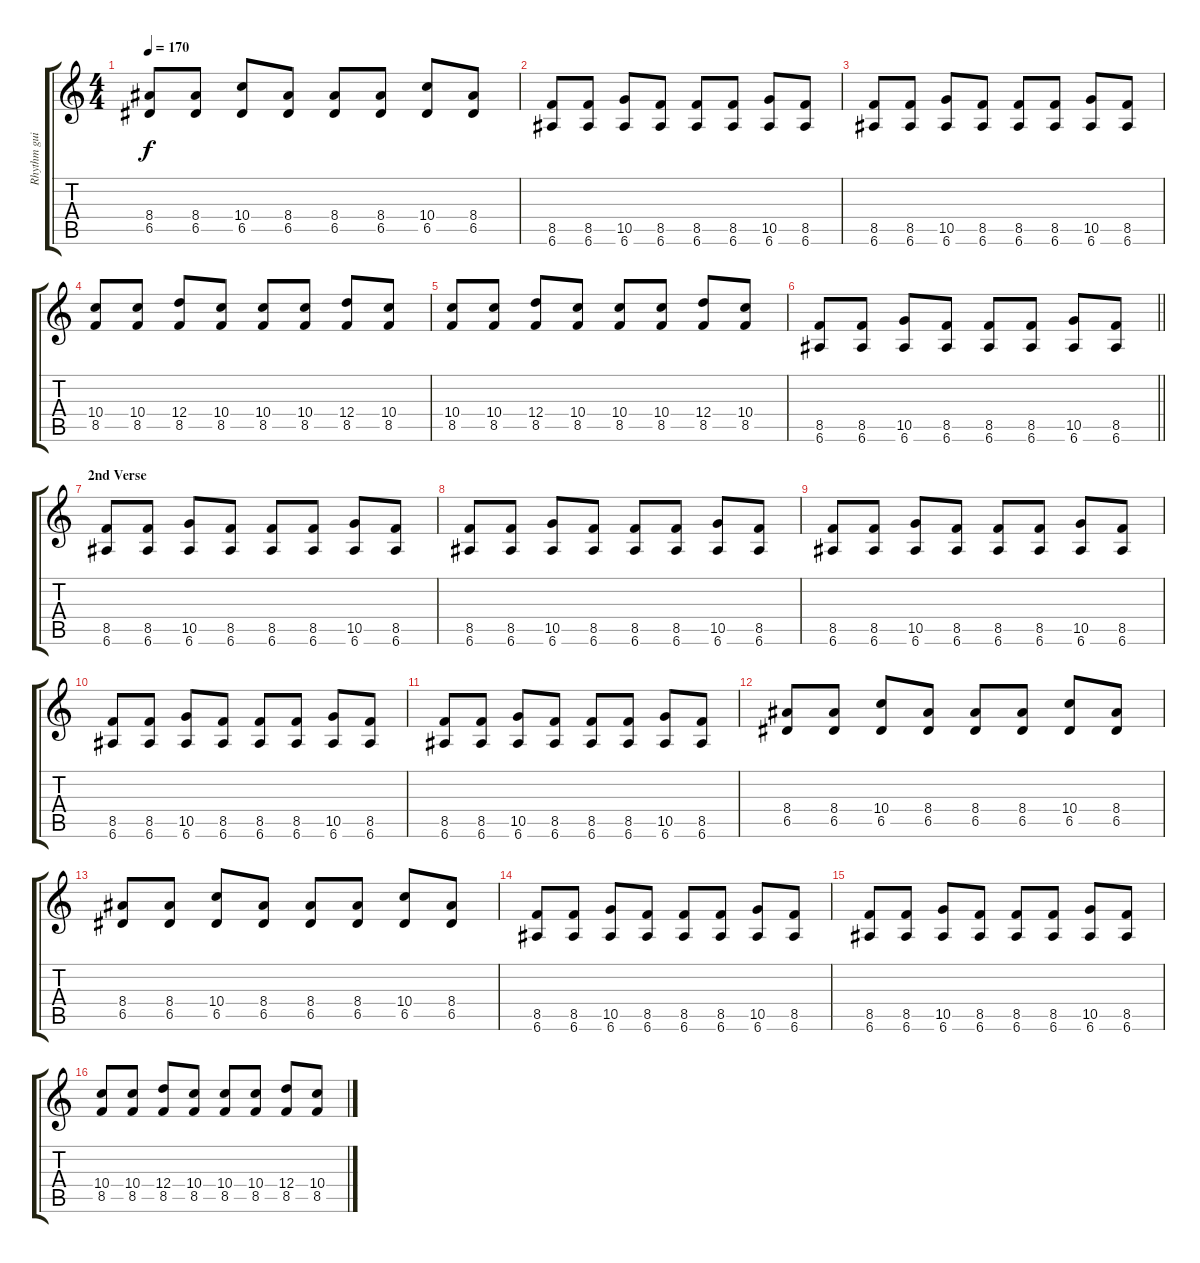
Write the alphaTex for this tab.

\track ("Rhythm guitar" "Rhythm gui") {instrument electricguitarmuted}
\staff {score tabs}
\tuning (E4 B3 G3 D3 A2 E2) {hide}
\ts (4 4)
\tempo 170
\clef g2
\ks c
(8.4 6.5).8{dy f} (8.4 6.5).8 (10.4 6.5).8 (8.4 6.5).8 (8.4 6.5).8 (8.4 6.5).8 (10.4 6.5).8 (8.4 6.5).8 |
(8.5 6.6).8 (8.5 6.6).8 (10.5 6.6).8 (8.5 6.6).8 (8.5 6.6).8 (8.5 6.6).8 (10.5 6.6).8 (8.5 6.6).8 |
(8.5 6.6).8 (8.5 6.6).8 (10.5 6.6).8 (8.5 6.6).8 (8.5 6.6).8 (8.5 6.6).8 (10.5 6.6).8 (8.5 6.6).8 |
(10.4 8.5).8 (10.4 8.5).8 (12.4 8.5).8 (10.4 8.5).8 (10.4 8.5).8 (10.4 8.5).8 (12.4 8.5).8 (10.4 8.5).8 |
(10.4 8.5).8 (10.4 8.5).8 (12.4 8.5).8 (10.4 8.5).8 (10.4 8.5).8 (10.4 8.5).8 (12.4 8.5).8 (10.4 8.5).8 |
\barLineRight lightlight
(8.5 6.6).8 (8.5 6.6).8 (10.5 6.6).8 (8.5 6.6).8 (8.5 6.6).8 (8.5 6.6).8 (10.5 6.6).8 (8.5 6.6).8 |
\section ("" "2nd Verse")
(8.5 6.6).8 (8.5 6.6).8 (10.5 6.6).8 (8.5 6.6).8 (8.5 6.6).8 (8.5 6.6).8 (10.5 6.6).8 (8.5 6.6).8 |
(8.5 6.6).8 (8.5 6.6).8 (10.5 6.6).8 (8.5 6.6).8 (8.5 6.6).8 (8.5 6.6).8 (10.5 6.6).8 (8.5 6.6).8 |
(8.5 6.6).8 (8.5 6.6).8 (10.5 6.6).8 (8.5 6.6).8 (8.5 6.6).8 (8.5 6.6).8 (10.5 6.6).8 (8.5 6.6).8 |
(8.5 6.6).8 (8.5 6.6).8 (10.5 6.6).8 (8.5 6.6).8 (8.5 6.6).8 (8.5 6.6).8 (10.5 6.6).8 (8.5 6.6).8 |
(8.5 6.6).8 (8.5 6.6).8 (10.5 6.6).8 (8.5 6.6).8 (8.5 6.6).8 (8.5 6.6).8 (10.5 6.6).8 (8.5 6.6).8 |
(8.4 6.5).8 (8.4 6.5).8 (10.4 6.5).8 (8.4 6.5).8 (8.4 6.5).8 (8.4 6.5).8 (10.4 6.5).8 (8.4 6.5).8 |
(8.4 6.5).8 (8.4 6.5).8 (10.4 6.5).8 (8.4 6.5).8 (8.4 6.5).8 (8.4 6.5).8 (10.4 6.5).8 (8.4 6.5).8 |
(8.5 6.6).8 (8.5 6.6).8 (10.5 6.6).8 (8.5 6.6).8 (8.5 6.6).8 (8.5 6.6).8 (10.5 6.6).8 (8.5 6.6).8 |
(8.5 6.6).8 (8.5 6.6).8 (10.5 6.6).8 (8.5 6.6).8 (8.5 6.6).8 (8.5 6.6).8 (10.5 6.6).8 (8.5 6.6).8 |
(10.4 8.5).8 (10.4 8.5).8 (12.4 8.5).8 (10.4 8.5).8 (10.4 8.5).8 (10.4 8.5).8 (12.4 8.5).8 (10.4 8.5).8
